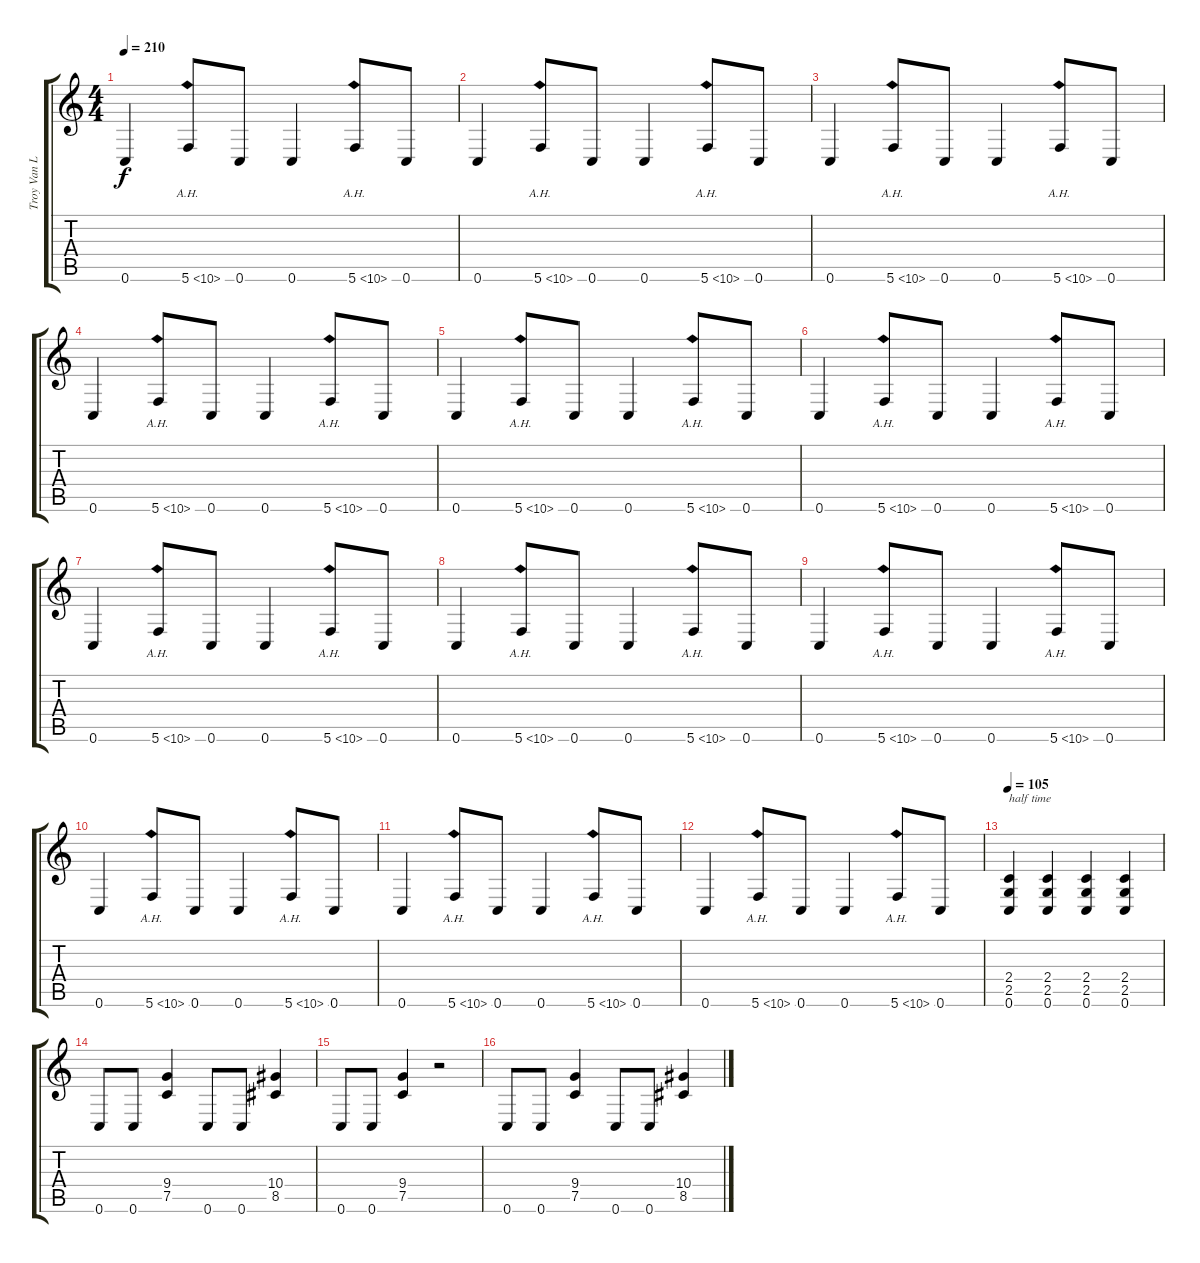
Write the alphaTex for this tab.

\track ("Troy Van Leeuwen" "Troy Van L") {instrument overdrivenguitar}
\staff {score tabs}
\tuning (C4 G3 Eb3 Bb2 F2 C2) {hide}
\ts (4 4)
\tempo 210
\clef g2
\ks c
0.6.4{dy f} 5.6{ah 5}.8 0.6.8 0.6.4 5.6{ah 5}.8 0.6.8 |
0.6.4 5.6{ah 5}.8 0.6.8 0.6.4 5.6{ah 5}.8 0.6.8 |
0.6.4 5.6{ah 5}.8 0.6.8 0.6.4 5.6{ah 5}.8 0.6.8 |
0.6.4 5.6{ah 5}.8 0.6.8 0.6.4 5.6{ah 5}.8 0.6.8 |
0.6.4 5.6{ah 5}.8 0.6.8 0.6.4 5.6{ah 5}.8 0.6.8 |
0.6.4 5.6{ah 5}.8 0.6.8 0.6.4 5.6{ah 5}.8 0.6.8 |
0.6.4 5.6{ah 5}.8 0.6.8 0.6.4 5.6{ah 5}.8 0.6.8 |
0.6.4 5.6{ah 5}.8 0.6.8 0.6.4 5.6{ah 5}.8 0.6.8 |
0.6.4 5.6{ah 5}.8 0.6.8 0.6.4 5.6{ah 5}.8 0.6.8 |
0.6.4 5.6{ah 5}.8 0.6.8 0.6.4 5.6{ah 5}.8 0.6.8 |
0.6.4 5.6{ah 5}.8 0.6.8 0.6.4 5.6{ah 5}.8 0.6.8 |
0.6.4 5.6{ah 5}.8 0.6.8 0.6.4 5.6{ah 5}.8 0.6.8 |
\tempo 105
(2.4 2.5 0.6).4{txt "half time"} (2.4 2.5 0.6).4 (2.4 2.5 0.6).4 (2.4 2.5 0.6).4 |
0.6.8 0.6.8 (9.4 7.5).4 0.6.8 0.6.8 (10.4 8.5).4 |
0.6.8 0.6.8 (9.4 7.5).4 r.2 |
0.6.8 0.6.8 (9.4 7.5).4 0.6.8 0.6.8 (10.4 8.5).4
